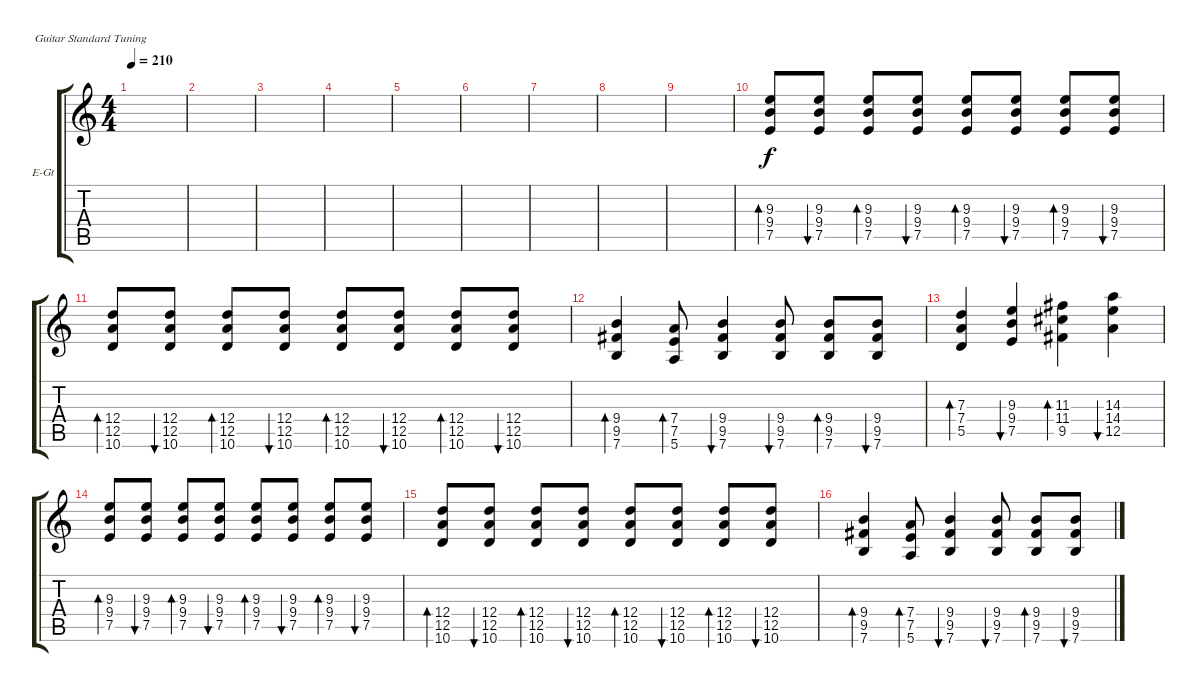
\defaultSystemsLayout 4
\bracketExtendMode groupsimilarinstruments
\firstSystemTrackNameOrientation horizontal
\otherSystemsTrackNameOrientation horizontal
\track ("Turner" "E-Gt") {instrument electricguitarclean}
\staff {score tabs}
\tuning (E4 B3 G3 D3 A2 E2)
\ts (4 4)
\tempo 210
\clef g2
\ks c
|
|
|
|
|
|
|
|
|
(7.5 9.4 9.3).8{bd 38} (7.5 9.4 9.3).8{bu 37} (7.5 9.4 9.3).8{bd 38} (7.5 9.4 9.3).8{bu 37} (7.5 9.4 9.3).8{bd 38} (7.5 9.4 9.3).8{bu 37} (7.5 9.4 9.3).8{bd 38} (7.5 9.4 9.3).8{bu 37} |
(10.6 12.5 12.4).8{bd 37} (10.6 12.5 12.4).8{bu 37} (10.6 12.5 12.4).8{bd 37} (10.6 12.5 12.4).8{bu 37} (10.6 12.5 12.4).8{bd 37} (10.6 12.5 12.4).8{bu 37} (10.6 12.5 12.4).8{bd 37} (10.6 12.5 12.4).8{bu 37} |
(7.6 9.4 9.5).4{bd 36} (5.6 7.5 7.4).8{bd 35} (7.6 9.4 9.5).4{bu 34} (7.6 9.5 9.4).8{bu 32} (7.6 9.5 9.4).8{bd 33} (7.6 9.5 9.4).8{bu 32} |
(5.5 7.4 7.3).4{bd 31} (9.4 7.5 9.3).4{bu 30} (9.5 11.4 11.3).4{bd 30} (12.5 14.4 14.3).4{bu 30} |
(7.5 9.4 9.3).8{bd 38} (7.5 9.4 9.3).8{bu 37} (7.5 9.4 9.3).8{bd 38} (7.5 9.4 9.3).8{bu 37} (7.5 9.4 9.3).8{bd 38} (7.5 9.4 9.3).8{bu 37} (7.5 9.4 9.3).8{bd 38} (7.5 9.4 9.3).8{bu 37} |
(10.6 12.5 12.4).8{bd 37} (10.6 12.5 12.4).8{bu 37} (10.6 12.5 12.4).8{bd 37} (10.6 12.5 12.4).8{bu 37} (10.6 12.5 12.4).8{bd 37} (10.6 12.5 12.4).8{bu 37} (10.6 12.5 12.4).8{bd 37} (10.6 12.5 12.4).8{bu 37} |
(7.6 9.4 9.5).4{bd 36} (5.6 7.5 7.4).8{bd 35} (7.6 9.4 9.5).4{bu 34} (7.6 9.5 9.4).8{bu 32} (7.6 9.5 9.4).8{bd 33} (7.6 9.5 9.4).8{bu 32}
